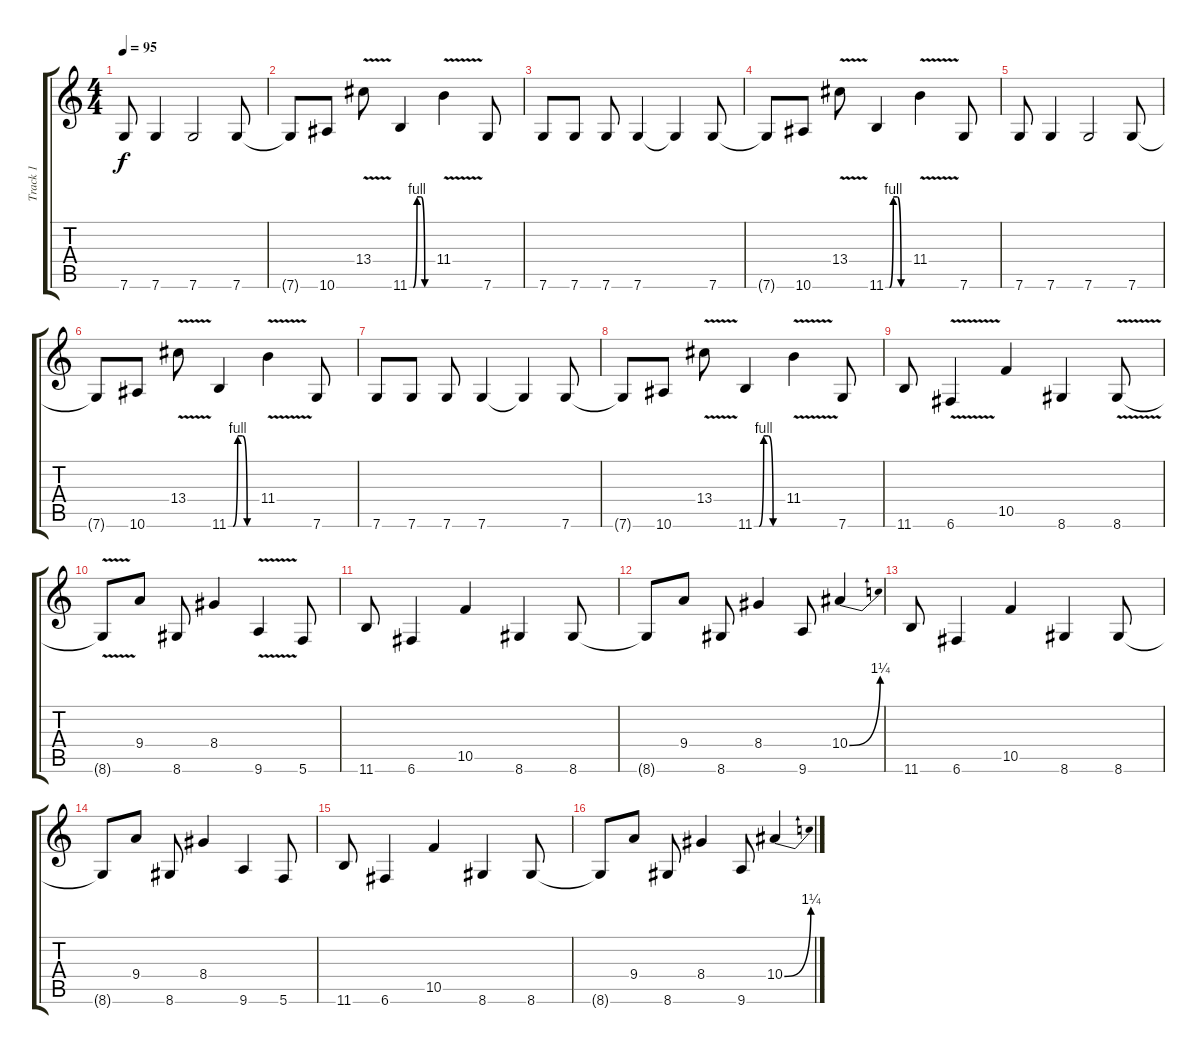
\track ("Track 1" "Track 1") {instrument distortionguitar}
\staff {score tabs}
\tuning (D4 A3 F3 C3 G2 C2) {hide}
\ts (4 4)
\tempo 95
\clef g2
\ks c
7.6.8{dy f} 7.6.4 7.6.2 7.6.8 |
7.6{t}.8 10.6.8 13.4{v}.8 11.6{be (custom 0 0 10 0 20 4 30 4 40 0 50 0 60 0)}.4 11.4{v}.4 7.6.8 |
7.6.8 7.6.8 7.6.8 7.6.4 7.6{t}.4 7.6.8 |
7.6{t}.8 10.6.8 13.4{v}.8 11.6{be (custom 0 0 10 0 20 4 30 4 40 0 50 0 60 0)}.4 11.4{v}.4 7.6.8 |
7.6.8 7.6.4 7.6.2 7.6.8 |
7.6{t}.8 10.6.8 13.4{v}.8 11.6{be (custom 0 0 10 0 20 4 30 4 40 0 50 0 60 0)}.4 11.4{v}.4 7.6.8 |
7.6.8 7.6.8 7.6.8 7.6.4 7.6{t}.4 7.6.8 |
7.6{t}.8 10.6.8 13.4{v}.8 11.6{be (custom 0 0 10 0 20 4 30 4 40 0 50 0 60 0)}.4 11.4{v}.4 7.6.8 |
11.6.8 6.6{v}.4 10.5.4 8.6.4 8.6{v}.8 |
8.6{t}.8 9.4.8 8.6.8 8.4.4 9.6{v}.4 5.6.8 |
11.6.8 6.6.4 10.5.4 8.6.4 8.6.8 |
8.6{t}.8 9.4.8 8.6.8 8.4.4 9.6.8 10.4{be (bend 0 0 60 5)}.4 |
11.6.8 6.6.4 10.5.4 8.6.4 8.6.8 |
8.6{t}.8 9.4.8 8.6.8 8.4.4 9.6.4 5.6.8 |
11.6.8 6.6.4 10.5.4 8.6.4 8.6.8 |
8.6{t}.8 9.4.8 8.6.8 8.4.4 9.6.8 10.4{be (bend 0 0 60 5)}.4
